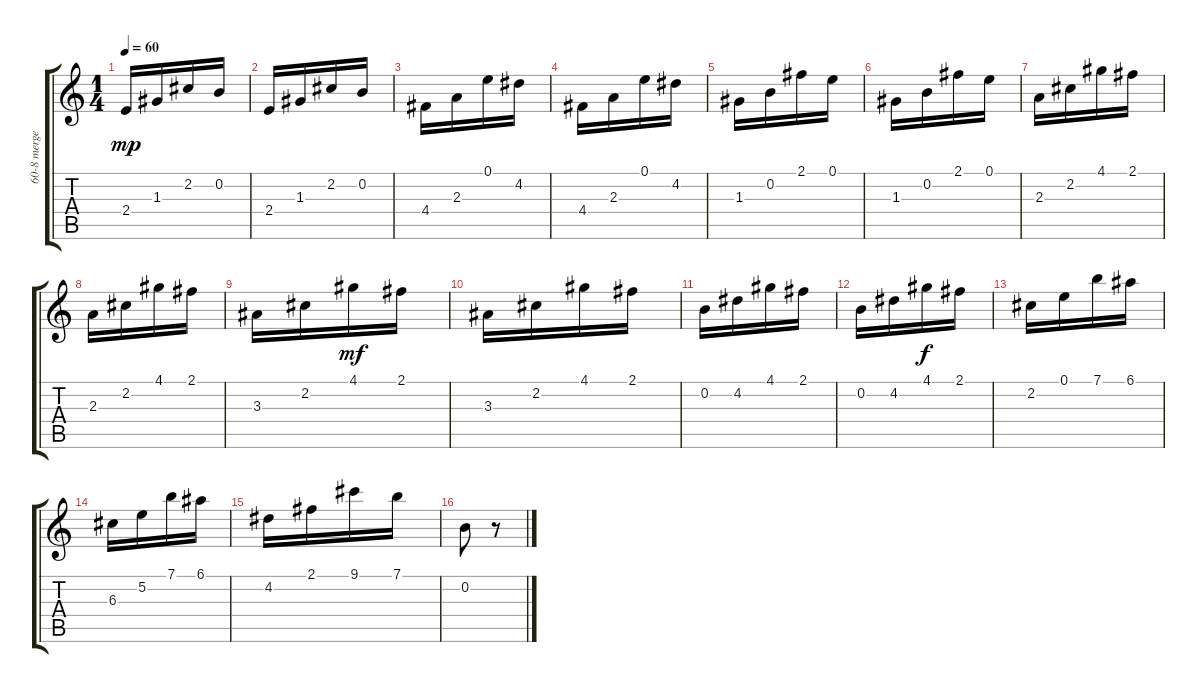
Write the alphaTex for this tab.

\track ("60-8 merged         " "60-8 merge") {instrument acousticguitarnylon}
\staff {score tabs}
\tuning (E4 B3 G3 D3 A2 E2) {hide}
\ts (1 4)
\tempo 60
\clef g2
\ks c
2.4.16{dy mp} 1.3.16 2.2.16 0.2.16 |
2.4.16 1.3.16 2.2.16 0.2.16 |
4.4.16 2.3.16 0.1.16 4.2.16 |
4.4.16 2.3.16 0.1.16 4.2.16 |
1.3.16 0.2.16 2.1.16 0.1.16 |
1.3.16 0.2.16 2.1.16 0.1.16 |
2.3.16 2.2.16 4.1.16 2.1.16 |
2.3.16 2.2.16 4.1.16 2.1.16 |
3.3.16 2.2.16 4.1.16{dy mf} 2.1.16 |
3.3.16 2.2.16 4.1.16 2.1.16 |
0.2.16 4.2.16 4.1.16 2.1.16 |
0.2.16 4.2.16 4.1.16{dy f} 2.1.16 |
2.2.16 0.1.16 7.1.16 6.1.16 |
6.3.16 5.2.16 7.1.16 6.1.16 |
4.2.16 2.1.16 9.1.16 7.1.16 |
0.2.8 r.8
